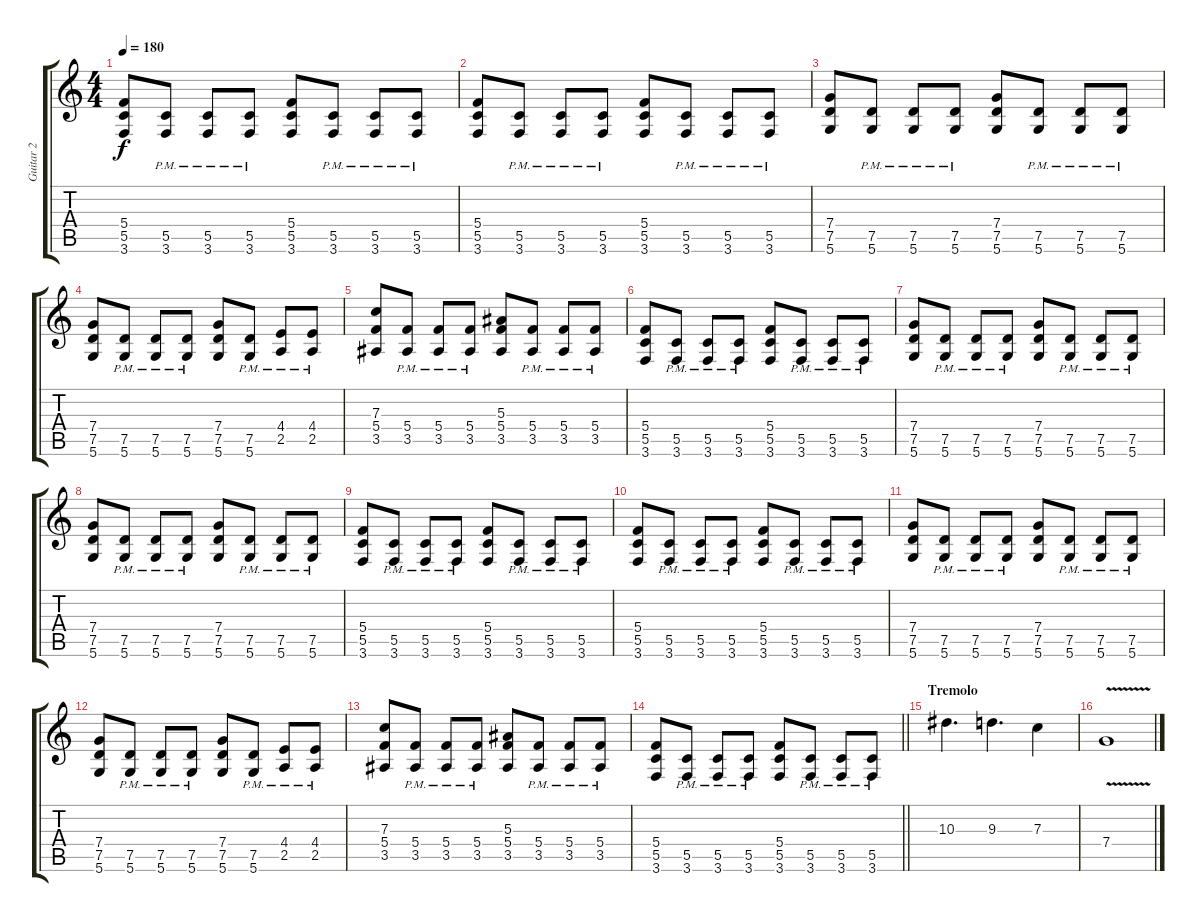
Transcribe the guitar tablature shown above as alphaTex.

\track ("Guitar 2" "Guitar 2") {instrument distortionguitar}
\staff {score tabs}
\tuning (D4 A3 F3 C3 G2 D2) {hide}
\ts (4 4)
\tempo 180
\clef g2
\ks c
(5.4 5.5 3.6).8{dy f} (5.5{pm} 3.6{pm}).8 (5.5{pm} 3.6{pm}).8 (5.5{pm} 3.6{pm}).8 (5.4 5.5 3.6).8 (5.5{pm} 3.6{pm}).8 (5.5{pm} 3.6{pm}).8 (5.5{pm} 3.6{pm}).8 |
(5.4 5.5 3.6).8 (5.5{pm} 3.6{pm}).8 (5.5{pm} 3.6{pm}).8 (5.5{pm} 3.6{pm}).8 (5.4 5.5 3.6).8 (5.5{pm} 3.6{pm}).8 (5.5{pm} 3.6{pm}).8 (5.5{pm} 3.6{pm}).8 |
(7.4 7.5 5.6).8 (7.5{pm} 5.6{pm}).8 (7.5{pm} 5.6{pm}).8 (7.5{pm} 5.6{pm}).8 (7.4 7.5 5.6).8 (7.5{pm} 5.6{pm}).8 (7.5{pm} 5.6{pm}).8 (7.5{pm} 5.6{pm}).8 |
(7.4 7.5 5.6).8 (7.5{pm} 5.6{pm}).8 (7.5{pm} 5.6{pm}).8 (7.5{pm} 5.6{pm}).8 (7.4 7.5 5.6).8 (7.5{pm} 5.6{pm}).8 (4.4{pm} 2.5{pm}).8 (4.4{pm} 2.5{pm}).8 |
(7.3 5.4 3.5).8 (5.4{pm} 3.5{pm}).8 (5.4{pm} 3.5{pm}).8 (5.4{pm} 3.5{pm}).8 (5.3 5.4 3.5).8 (5.4{pm} 3.5{pm}).8 (5.4{pm} 3.5{pm}).8 (5.4{pm} 3.5{pm}).8 |
(5.4 5.5 3.6).8 (5.5{pm} 3.6{pm}).8 (5.5{pm} 3.6{pm}).8 (5.5{pm} 3.6{pm}).8 (5.4 5.5 3.6).8 (5.5{pm} 3.6{pm}).8 (5.5{pm} 3.6{pm}).8 (5.5{pm} 3.6{pm}).8 |
(7.4 7.5 5.6).8 (7.5{pm} 5.6{pm}).8 (7.5{pm} 5.6{pm}).8 (7.5{pm} 5.6{pm}).8 (7.4 7.5 5.6).8 (7.5{pm} 5.6{pm}).8 (7.5{pm} 5.6{pm}).8 (7.5{pm} 5.6{pm}).8 |
(7.4 7.5 5.6).8 (7.5{pm} 5.6{pm}).8 (7.5{pm} 5.6{pm}).8 (7.5{pm} 5.6{pm}).8 (7.4 7.5 5.6).8 (7.5{pm} 5.6{pm}).8 (7.5{pm} 5.6{pm}).8 (7.5{pm} 5.6{pm}).8 |
(5.4 5.5 3.6).8 (5.5{pm} 3.6{pm}).8 (5.5{pm} 3.6{pm}).8 (5.5{pm} 3.6{pm}).8 (5.4 5.5 3.6).8 (5.5{pm} 3.6{pm}).8 (5.5{pm} 3.6{pm}).8 (5.5{pm} 3.6{pm}).8 |
(5.4 5.5 3.6).8 (5.5{pm} 3.6{pm}).8 (5.5{pm} 3.6{pm}).8 (5.5{pm} 3.6{pm}).8 (5.4 5.5 3.6).8 (5.5{pm} 3.6{pm}).8 (5.5{pm} 3.6{pm}).8 (5.5{pm} 3.6{pm}).8 |
(7.4 7.5 5.6).8 (7.5{pm} 5.6{pm}).8 (7.5{pm} 5.6{pm}).8 (7.5{pm} 5.6{pm}).8 (7.4 7.5 5.6).8 (7.5{pm} 5.6{pm}).8 (7.5{pm} 5.6{pm}).8 (7.5{pm} 5.6{pm}).8 |
(7.4 7.5 5.6).8 (7.5{pm} 5.6{pm}).8 (7.5{pm} 5.6{pm}).8 (7.5{pm} 5.6{pm}).8 (7.4 7.5 5.6).8 (7.5{pm} 5.6{pm}).8 (4.4{pm} 2.5{pm}).8 (4.4{pm} 2.5{pm}).8 |
(7.3 5.4 3.5).8 (5.4{pm} 3.5{pm}).8 (5.4{pm} 3.5{pm}).8 (5.4{pm} 3.5{pm}).8 (5.3 5.4 3.5).8 (5.4{pm} 3.5{pm}).8 (5.4{pm} 3.5{pm}).8 (5.4{pm} 3.5{pm}).8 |
\barLineRight lightlight
(5.4 5.5 3.6).8 (5.5{pm} 3.6{pm}).8 (5.5{pm} 3.6{pm}).8 (5.5{pm} 3.6{pm}).8 (5.4 5.5 3.6).8 (5.5{pm} 3.6{pm}).8 (5.5{pm} 3.6{pm}).8 (5.5{pm} 3.6{pm}).8 |
\section ("" "Tremolo")
10.3.4{d volume 10} 9.3.4{d} 7.3.4 |
7.4{v}.1
